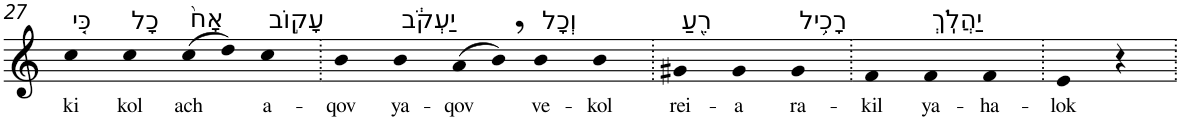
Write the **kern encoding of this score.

**kern	**text
*part1	*part1
*staff1	*staff1
*I"Piano	*
*I'Pno	*
!!LO:PB:g=z
*clefG2	*
*k[]	*
=27	=27
!LO:TX:a:t=כִּ֤י	!
!	!LO:LY:b
4cc	ki
!LO:TX:a:t=כָל	!
!	!LO:LY:b
4cc	kol
!LO:TX:a:t=אָח֙	!
!	!LO:LY:b
(>8cc	ach
8dd)	.
!LO:TX:a:t=עָק֣וֹב	!
!	!LO:LY:b
4cc	a-
=28.	=28.
!	!LO:LY:b
4b	-qov
!LO:TX:a:t=יַעְקֹ֔ב	!
!	!LO:LY:b
4b	ya-
!	!LO:LY:b
(>8a	-qov
8b,)	.
!LO:TX:a:t=וְכָל	!
!	!LO:LY:b
4b	ve-
!	!LO:LY:b
4b	-kol
=29.	=29.
!LO:TX:a:t=רֵ֖עַ	!
!	!LO:LY:b
4g#X	rei-
!	!LO:LY:b
4g#	-a
!LO:TX:a:t=רָכִ֥יל	!
!	!LO:LY:b
4g#	ra-
=30.	=30.
!	!LO:LY:b
4f	-kil
!LO:TX:a:t=יַהֲלֹֽךְ	!
!	!LO:LY:b
4f	ya-
!	!LO:LY:b
4f	-ha-
=31.	=31.
!	!LO:LY:b
4e	-lok
4r	.
=.	=.
*-	*-
